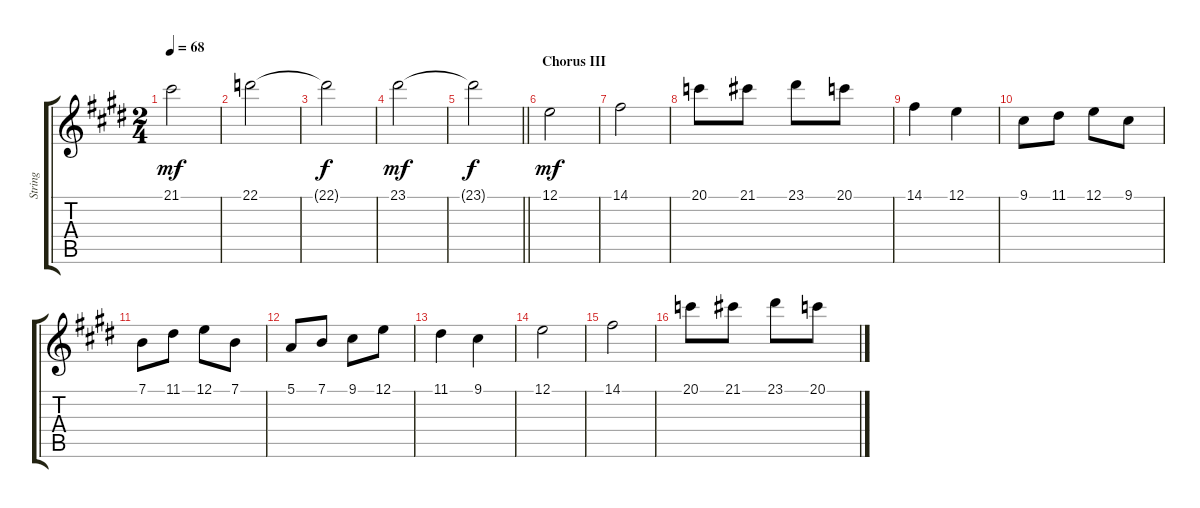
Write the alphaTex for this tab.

\track ("String" "String") {instrument stringensemble1}
\staff {score tabs}
\tuning (E4 B3 G3 D3 A2 E2) {hide}
\ts (2 4)
\tempo 68
\clef g2
\ks e
21.1.2{dy mf} |
22.1.2 |
22.1{t}.2{dy f} |
23.1.2{dy mf} |
\barLineRight lightlight
23.1{t}.2{dy f} |
\section ("" "Chorus III")
12.1.2{dy mf} |
14.1.2 |
20.1.8 21.1.8 23.1.8 20.1.8 |
14.1.4 12.1.4 |
9.1.8 11.1.8 12.1.8 9.1.8 |
7.1.8 11.1.8 12.1.8 7.1.8 |
5.1.8 7.1.8 9.1.8 12.1.8 |
11.1.4 9.1.4 |
12.1.2 |
14.1.2 |
20.1.8 21.1.8 23.1.8 20.1.8
